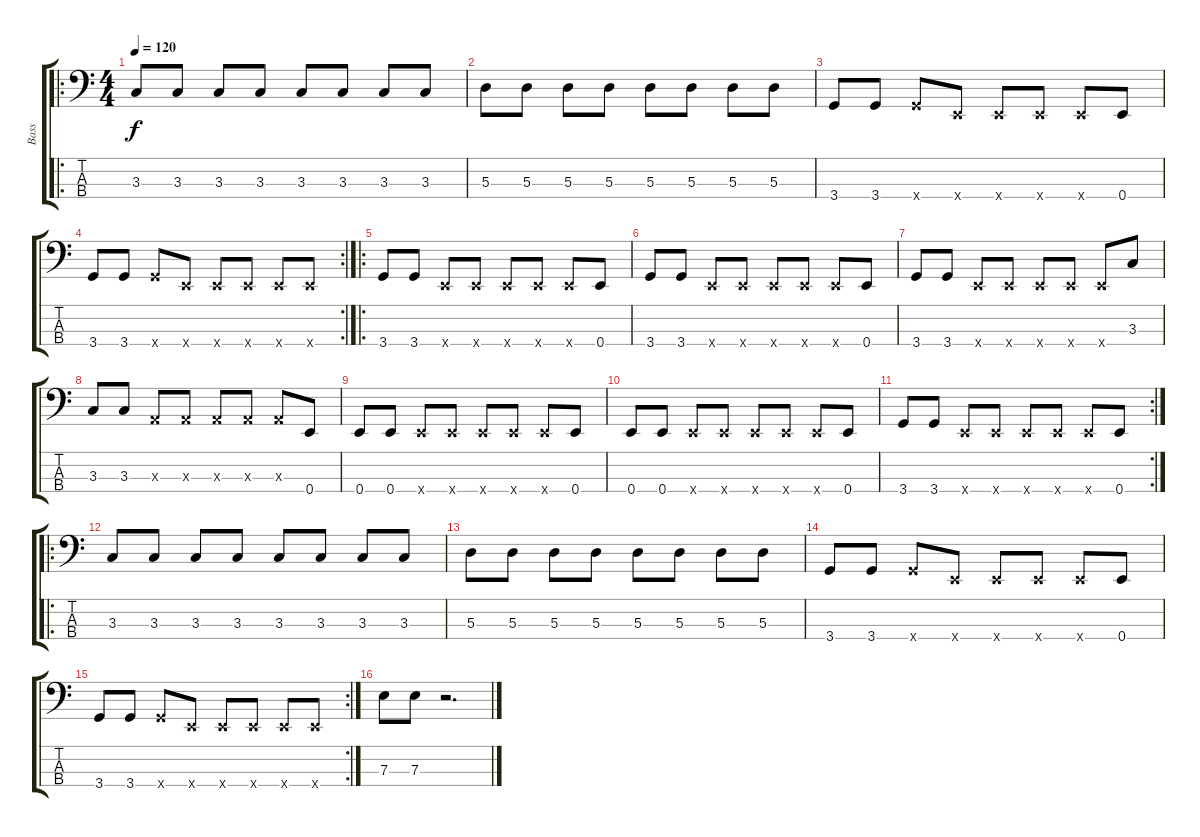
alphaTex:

\track ("Bass" "Bass") {instrument electricbasspick}
\staff {score tabs}
\tuning (G2 D2 A1 E1) {hide}
\ro
\ts (4 4)
\tempo 120
\clef f4
\ks c
3.3.8{dy f} 3.3.8 3.3.8 3.3.8 3.3.8 3.3.8 3.3.8 3.3.8 |
5.3.8 5.3.8 5.3.8 5.3.8 5.3.8 5.3.8 5.3.8 5.3.8 |
3.4.8 3.4.8 3.4{x}.8 0.4{x}.8 0.4{x}.8 0.4{x}.8 0.4{x}.8 0.4.8 |
\rc 2
3.4.8 3.4.8 3.4{x}.8 0.4{x}.8 0.4{x}.8 0.4{x}.8 0.4{x}.8 0.4{x}.8 |
\ro
3.4.8 3.4.8 0.4{x}.8 0.4{x}.8 0.4{x}.8 0.4{x}.8 0.4{x}.8 0.4.8 |
3.4.8 3.4.8 0.4{x}.8 0.4{x}.8 0.4{x}.8 0.4{x}.8 0.4{x}.8 0.4.8 |
3.4.8 3.4.8 0.4{x}.8 0.4{x}.8 0.4{x}.8 0.4{x}.8 0.4{x}.8 3.3.8 |
3.3.8 3.3.8 0.3{x}.8 0.3{x}.8 0.3{x}.8 0.3{x}.8 0.3{x}.8 0.4.8 |
0.4.8 0.4.8 0.4{x}.8 0.4{x}.8 0.4{x}.8 0.4{x}.8 0.4{x}.8 0.4.8 |
0.4.8 0.4.8 0.4{x}.8 0.4{x}.8 0.4{x}.8 0.4{x}.8 0.4{x}.8 0.4.8 |
\rc 2
3.4.8 3.4.8 0.4{x}.8 0.4{x}.8 0.4{x}.8 0.4{x}.8 0.4{x}.8 0.4.8 |
\ro
3.3.8 3.3.8 3.3.8 3.3.8 3.3.8 3.3.8 3.3.8 3.3.8 |
5.3.8 5.3.8 5.3.8 5.3.8 5.3.8 5.3.8 5.3.8 5.3.8 |
3.4.8 3.4.8 3.4{x}.8 0.4{x}.8 0.4{x}.8 0.4{x}.8 0.4{x}.8 0.4.8 |
\rc 2
3.4.8 3.4.8 3.4{x}.8 0.4{x}.8 0.4{x}.8 0.4{x}.8 0.4{x}.8 0.4{x}.8 |
7.3.8 7.3.8 r.2{d}
